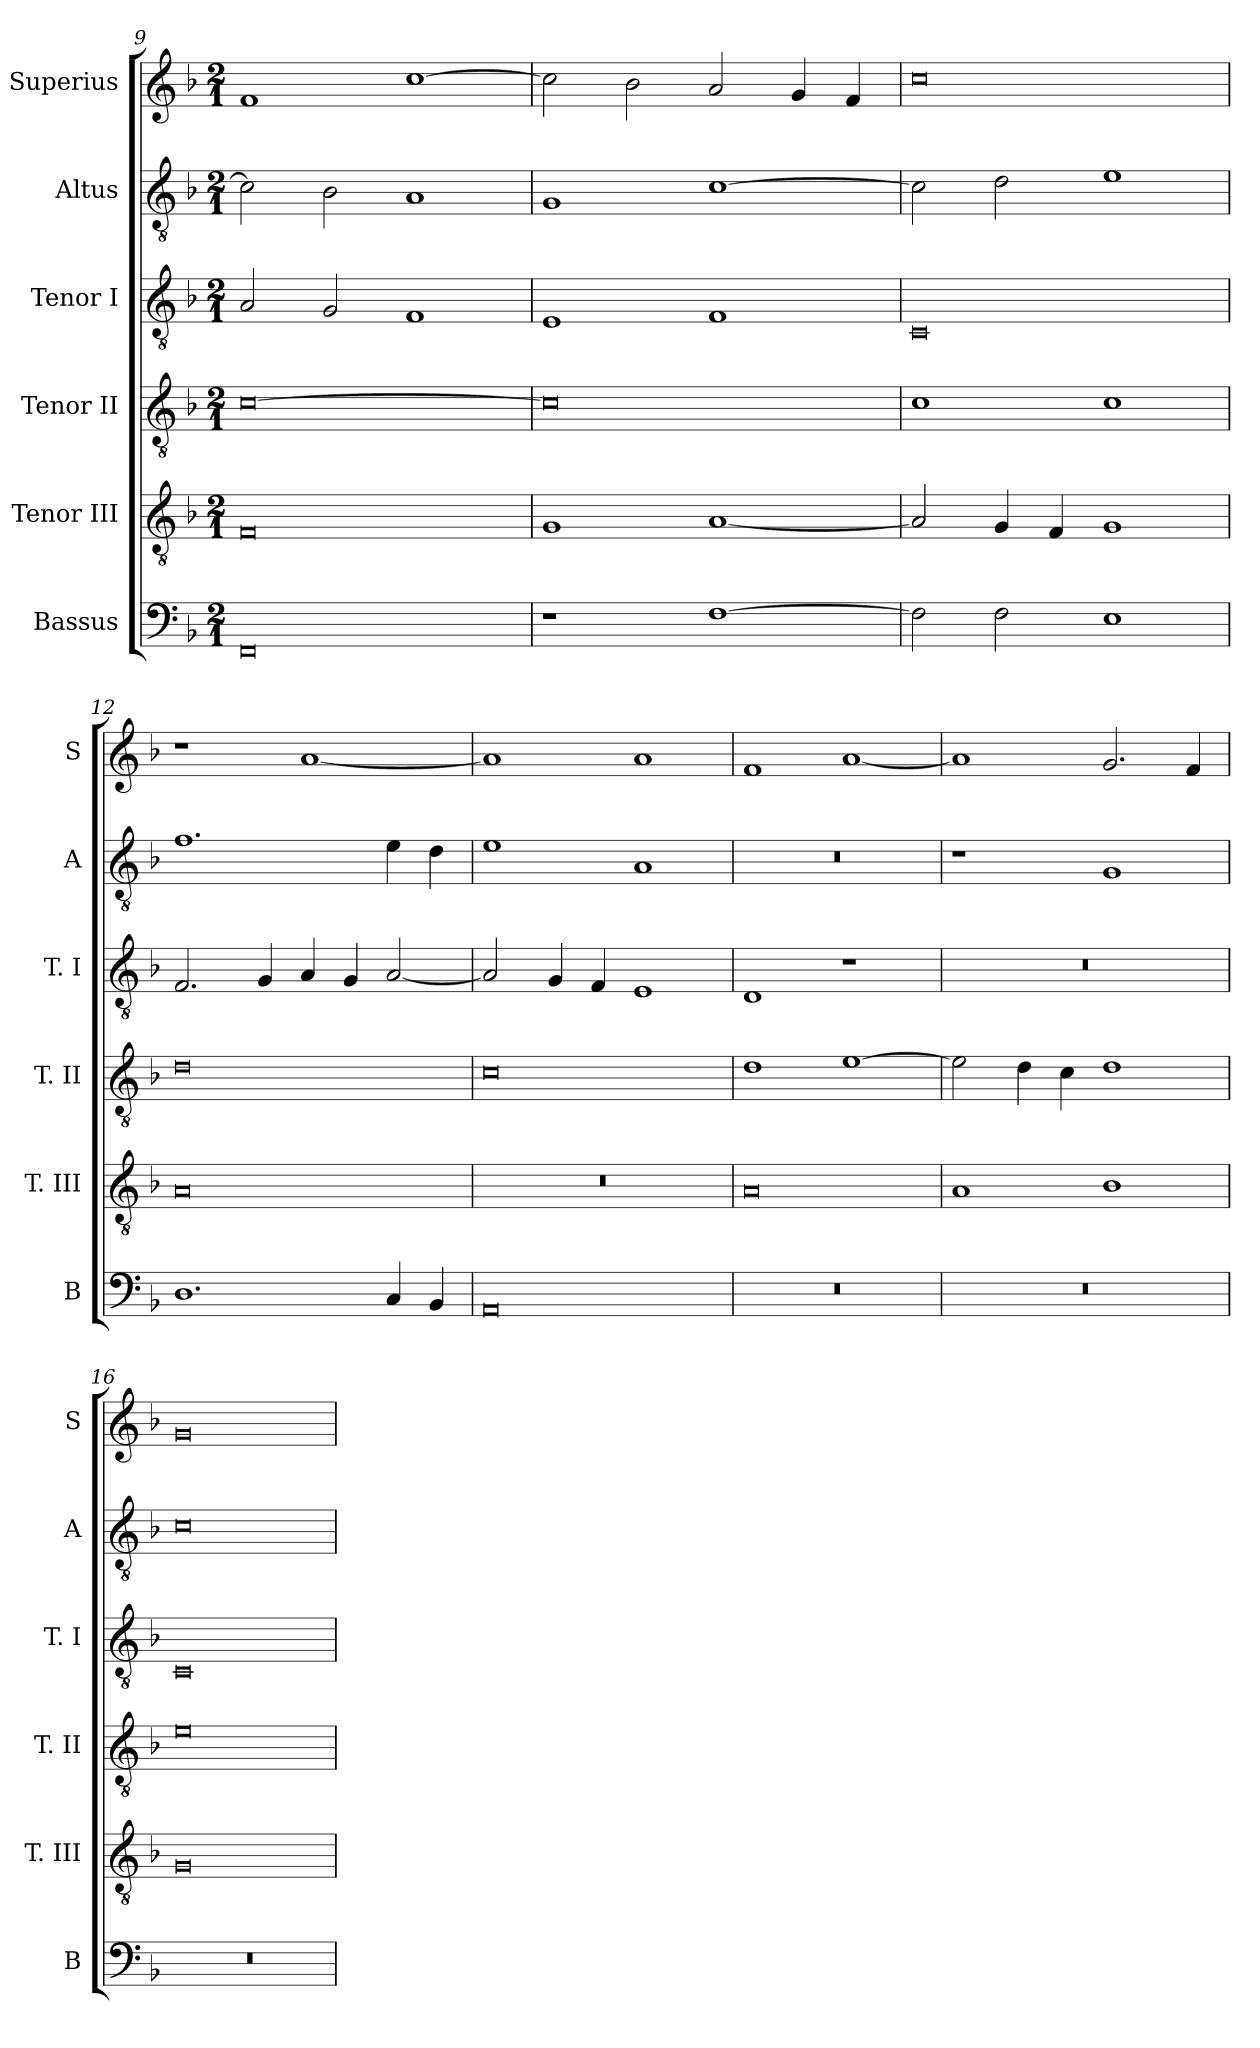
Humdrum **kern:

**kern	**kern	**kern	**kern	**kern	**kern
*part6	*part5	*part4	*part3	*part2	*part1
*staff6	*staff5	*staff4	*staff3	*staff2	*staff1
*I"Bassus	*I"Tenor III	*I"Tenor II	*I"Tenor I	*I"Altus	*I"Superius
*I'B	*I'T. III	*I'T. II	*I'T. I	*I'A	*I'S
*clefF4	*clefGv2	*clefGv2	*clefGv2	*clefGv2	*clefG2
*k[b-]	*k[b-]	*k[b-]	*k[b-]	*k[b-]	*k[b-]
*F:	*F:	*F:	*F:	*F:	*F:
*M2/1	*M2/1	*M2/1	*M2/1	*M2/1	*M2/1
=9	=9	=9	=9	=9	=9
0FF	0F	[0c	2A	2c]	1f
.	.	.	2G	2B-	.
.	.	.	1F	1A	[1cc
=10	=10	=10	=10	=10	=10
1r	1G	0c]	1E	1G	2cc]
.	.	.	.	.	2b-
[1F	[1A	.	1F	[1c	2a
.	.	.	.	.	4g
.	.	.	.	.	4f
=11	=11	=11	=11	=11	=11
2F]	2A]	1c	0C	2c]	0cc
2F	4G	.	.	2d	.
.	4F	.	.	.	.
1E	1G	1c	.	1e	.
=12	=12	=12	=12	=12	=12
1.D	0A	0d	2.F	1.f	1r
.	.	.	4G	.	.
.	.	.	4A	.	[1a
.	.	.	4G	.	.
4C	.	.	[2A	4e	.
4BB-	.	.	.	4d	.
=13	=13	=13	=13	=13	=13
0AA	0r	0c	2A]	1e	1a]
.	.	.	4G	.	.
.	.	.	4F	.	.
.	.	.	1E	1A	1a
=14	=14	=14	=14	=14	=14
0r	0A	1d	1D	0r	1f
.	.	[1e	1r	.	[1a
=15	=15	=15	=15	=15	=15
0r	1A	2e]	0r	1r	1a]
.	.	4d	.	.	.
.	.	4c	.	.	.
.	1B-	1d	.	1G	2.g
.	.	.	.	.	4f
=16	=16	=16	=16	=16	=16
0r	0G	0e	0C	0c	0g
=	=	=	=	=	=
*-	*-	*-	*-	*-	*-
